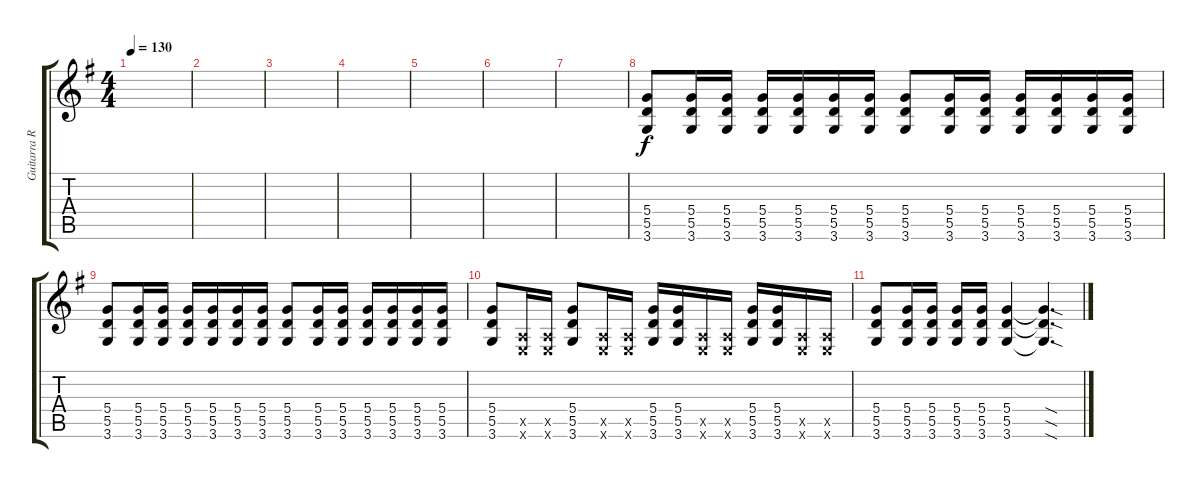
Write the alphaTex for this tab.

\track ("Guitarra Rítmica" "Guitarra R") {instrument acousticguitarsteel}
\staff {score tabs}
\tuning (E4 B3 G3 D3 A2 E2) {hide}
\ts (4 4)
\tempo 130
\clef g2
\ks g
|
|
|
|
|
|
|
(5.4 5.5 3.6).8 (5.4 5.5 3.6).16 (5.4 5.5 3.6).16 (5.4 5.5 3.6).16 (5.4 5.5 3.6).16 (5.4 5.5 3.6).16 (5.4 5.5 3.6).16 (5.4 5.5 3.6).8 (5.4 5.5 3.6).16 (5.4 5.5 3.6).16 (5.4 5.5 3.6).16 (5.4 5.5 3.6).16 (5.4 5.5 3.6).16 (5.4 5.5 3.6).16 |
(5.4 5.5 3.6).8 (5.4 5.5 3.6).16 (5.4 5.5 3.6).16 (5.4 5.5 3.6).16 (5.4 5.5 3.6).16 (5.4 5.5 3.6).16 (5.4 5.5 3.6).16 (5.4 5.5 3.6).8 (5.4 5.5 3.6).16 (5.4 5.5 3.6).16 (5.4 5.5 3.6).16 (5.4 5.5 3.6).16 (5.4 5.5 3.6).16 (5.4 5.5 3.6).16 |
(5.4 5.5 3.6).8 (0.5{x} 0.6{x}).16 (0.5{x} 0.6{x}).16 (5.4 5.5 3.6).8 (0.5{x} 0.6{x}).16 (0.5{x} 0.6{x}).16 (5.4 5.5 3.6).16 (5.4 5.5 3.6).16 (0.5{x} 0.6{x}).16 (0.5{x} 0.6{x}).16 (5.4 5.5 3.6).16 (5.4 5.5 3.6).16 (0.5{x} 0.6{x}).16 (0.5{x} 0.6{x}).16 |
(5.4 5.5 3.6).8 (5.4 5.5 3.6).16 (5.4 5.5 3.6).16 (5.4 5.5 3.6).16 (5.4 5.5 3.6).16 (5.4 5.5 3.6).4 (5.4{sod t} 5.5{sod t} 3.6{sod t}).4{d}
